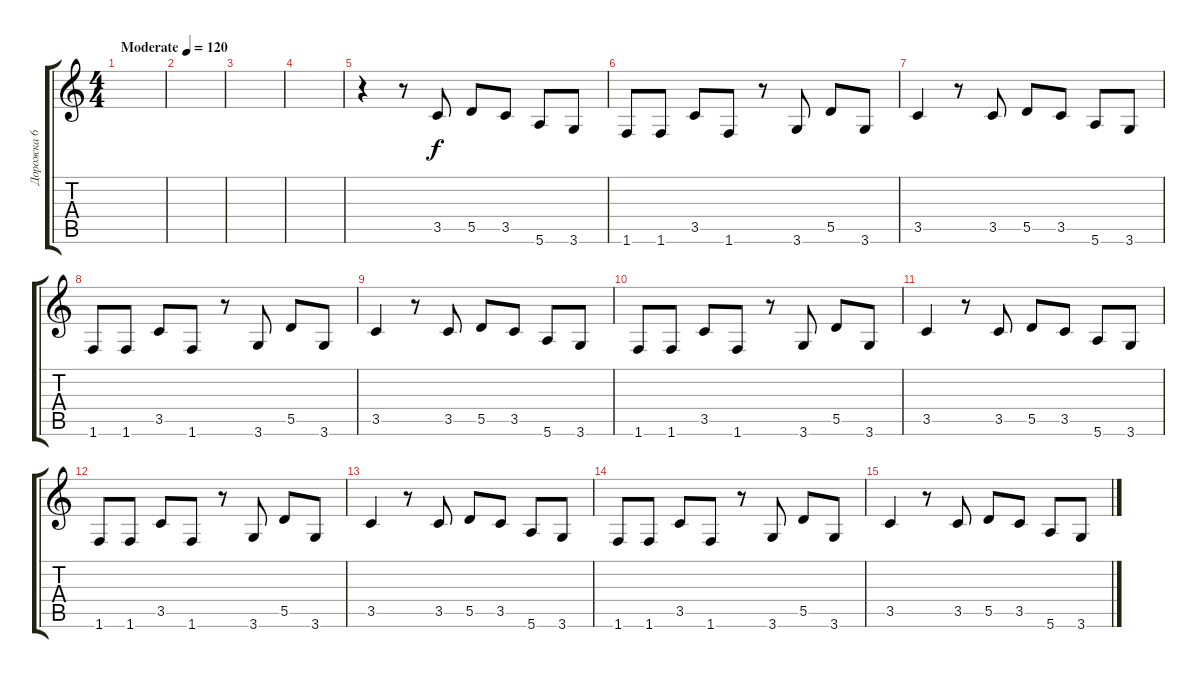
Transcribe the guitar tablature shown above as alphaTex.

\track ("Дорожка 6" "Дорожка 6") {instrument electricbasspick}
\staff {score tabs}
\tuning (E4 B3 G3 D3 A2 E2) {hide}
\ts (4 4)
\tempo (120 "Moderate")
\clef g2
\ks c
|
|
|
|
r.4 r.8 3.5.8 5.5.8 3.5.8 5.6.8 3.6.8 |
1.6.8 1.6.8 3.5.8 1.6.8 r.8 3.6.8 5.5.8 3.6.8 |
3.5.4 r.8 3.5.8 5.5.8 3.5.8 5.6.8 3.6.8 |
1.6.8 1.6.8 3.5.8 1.6.8 r.8 3.6.8 5.5.8 3.6.8 |
3.5.4 r.8 3.5.8 5.5.8 3.5.8 5.6.8 3.6.8 |
1.6.8 1.6.8 3.5.8 1.6.8 r.8 3.6.8 5.5.8 3.6.8 |
3.5.4 r.8 3.5.8 5.5.8 3.5.8 5.6.8 3.6.8 |
1.6.8 1.6.8 3.5.8 1.6.8 r.8 3.6.8 5.5.8 3.6.8 |
3.5.4 r.8 3.5.8 5.5.8 3.5.8 5.6.8 3.6.8 |
1.6.8 1.6.8 3.5.8 1.6.8 r.8 3.6.8 5.5.8 3.6.8 |
3.5.4 r.8 3.5.8 5.5.8 3.5.8 5.6.8 3.6.8
